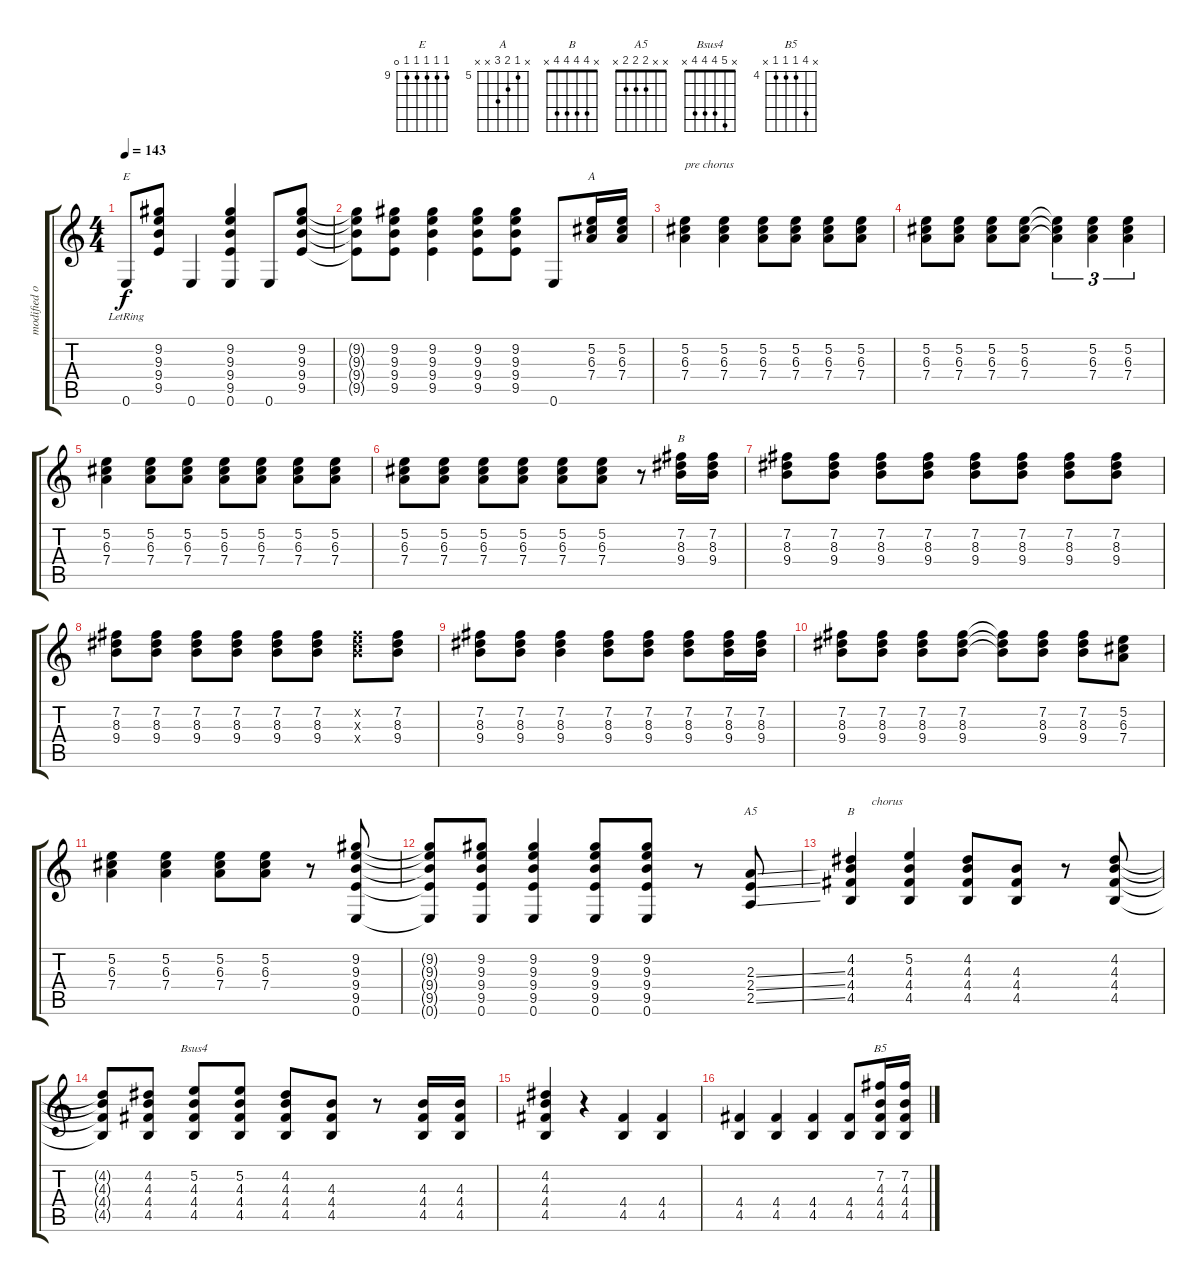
\track ("modified open G (EGDGBD)" "modified o") {instrument electricguitarjazz}
\staff {score tabs}
\tuning (D4 B3 G3 D3 G2 E2) {hide}
\chord ("E" 9 9 9 9 9 0) {firstfret 9}
\chord ("A" x 5 6 7 x x) {firstfret 5}
\chord ("B" x 7 8 9 x x) {firstfret 7}
\chord ("A5" x x 2 2 2 x)
\chord ("B" x 4 4 4 4 x)
\chord ("Bsus4" x 5 4 4 4 x)
\chord ("B5" x 7 4 4 4 x) {firstfret 4}
\ts (4 4)
\tempo 143
\clef g2
\ks c
0.6{lr}.8{ch "E" dy f} (9.2 9.3 9.4 9.5).8 0.6.4 (9.2 9.3 9.4 9.5 0.6).4 0.6.8 (9.2 9.3 9.4 9.5).8 |
(9.2{t} 9.3{t} 9.4{t} 9.5{t}).8 (9.2 9.3 9.4 9.5).8 (9.2 9.3 9.4 9.5).4 (9.2 9.3 9.4 9.5).8 (9.2 9.3 9.4 9.5).8 0.6.8 (5.2 6.3 7.4).16{ch "A"} (5.2 6.3 7.4).16 |
(5.2 6.3 7.4).4{txt "pre chorus"} (5.2 6.3 7.4).4 (5.2 6.3 7.4).8 (5.2 6.3 7.4).8 (5.2 6.3 7.4).8 (5.2 6.3 7.4).8 |
(5.2 6.3 7.4).8 (5.2 6.3 7.4).8 (5.2 6.3 7.4).8 (5.2 6.3 7.4).8 (5.2{t} 6.3{t} 7.4{t}).4{tu (3 2)} (5.2 6.3 7.4).4{tu (3 2)} (5.2 6.3 7.4).4{tu (3 2)} |
(5.2 6.3 7.4).4 (5.2 6.3 7.4).8 (5.2 6.3 7.4).8 (5.2 6.3 7.4).8 (5.2 6.3 7.4).8 (5.2 6.3 7.4).8 (5.2 6.3 7.4).8 |
(5.2 6.3 7.4).8 (5.2 6.3 7.4).8 (5.2 6.3 7.4).8 (5.2 6.3 7.4).8 (5.2 6.3 7.4).8 (5.2 6.3 7.4).8 r.8 (7.2 8.3 9.4).16{ch "B"} (7.2 8.3 9.4).16 |
(7.2 8.3 9.4).8 (7.2 8.3 9.4).8 (7.2 8.3 9.4).8 (7.2 8.3 9.4).8 (7.2 8.3 9.4).8 (7.2 8.3 9.4).8 (7.2 8.3 9.4).8 (7.2 8.3 9.4).8 |
(7.2 8.3 9.4).8 (7.2 8.3 9.4).8 (7.2 8.3 9.4).8 (7.2 8.3 9.4).8 (7.2 8.3 9.4).8 (7.2 8.3 9.4).8 (7.2{x} 8.3{x} 9.4{x}).8 (7.2 8.3 9.4).8 |
(7.2 8.3 9.4).8 (7.2 8.3 9.4).8 (7.2 8.3 9.4).4 (7.2 8.3 9.4).8 (7.2 8.3 9.4).8 (7.2 8.3 9.4).8 (7.2 8.3 9.4).16 (7.2 8.3 9.4).16 |
(7.2 8.3 9.4).8 (7.2 8.3 9.4).8 (7.2 8.3 9.4).8 (7.2 8.3 9.4).8 (7.2{t} 8.3{t} 9.4{t}).8 (7.2 8.3 9.4).8 (7.2 8.3 9.4).8 (5.2 6.3 7.4).8 |
(5.2 6.3 7.4).4 (5.2 6.3 7.4).4 (5.2 6.3 7.4).8 (5.2 6.3 7.4).8 r.8 (9.2 9.3 9.4 9.5 0.6).8 |
(9.2{t} 9.3{t} 9.4{t} 9.5{t} 0.6{t}).8 (9.2 9.3 9.4 9.5 0.6).8 (9.2 9.3 9.4 9.5 0.6).4 (9.2 9.3 9.4 9.5 0.6).8 (9.2 9.3 9.4 9.5 0.6).8 r.8 (2.3{ss} 2.4{ss} 2.5{ss}).8{ch "A5"} |
(4.2 4.3 4.4 4.5).4{ch "B" txt "       chorus"} (5.2 4.3 4.4 4.5).4 (4.2 4.3 4.4 4.5).8 (4.3 4.4 4.5).8 r.8 (4.2 4.3 4.4 4.5).8 |
(4.2{t} 4.3{t} 4.4{t} 4.5{t}).8 (4.2 4.3 4.4 4.5).8 (5.2 4.3 4.4 4.5).8{ch "Bsus4"} (5.2 4.3 4.4 4.5).8 (4.2 4.3 4.4 4.5).8 (4.3 4.4 4.5).8 r.8 (4.3 4.4 4.5).16 (4.3 4.4 4.5).16 |
(4.2 4.3 4.4 4.5).4 r.4 (4.4 4.5).4 (4.4 4.5).4 |
(4.4 4.5).4 (4.4 4.5).4 (4.4 4.5).4 (4.4 4.5).8 (7.2 4.3 4.4 4.5).16{ch "B5"} (7.2 4.3 4.4 4.5).16
